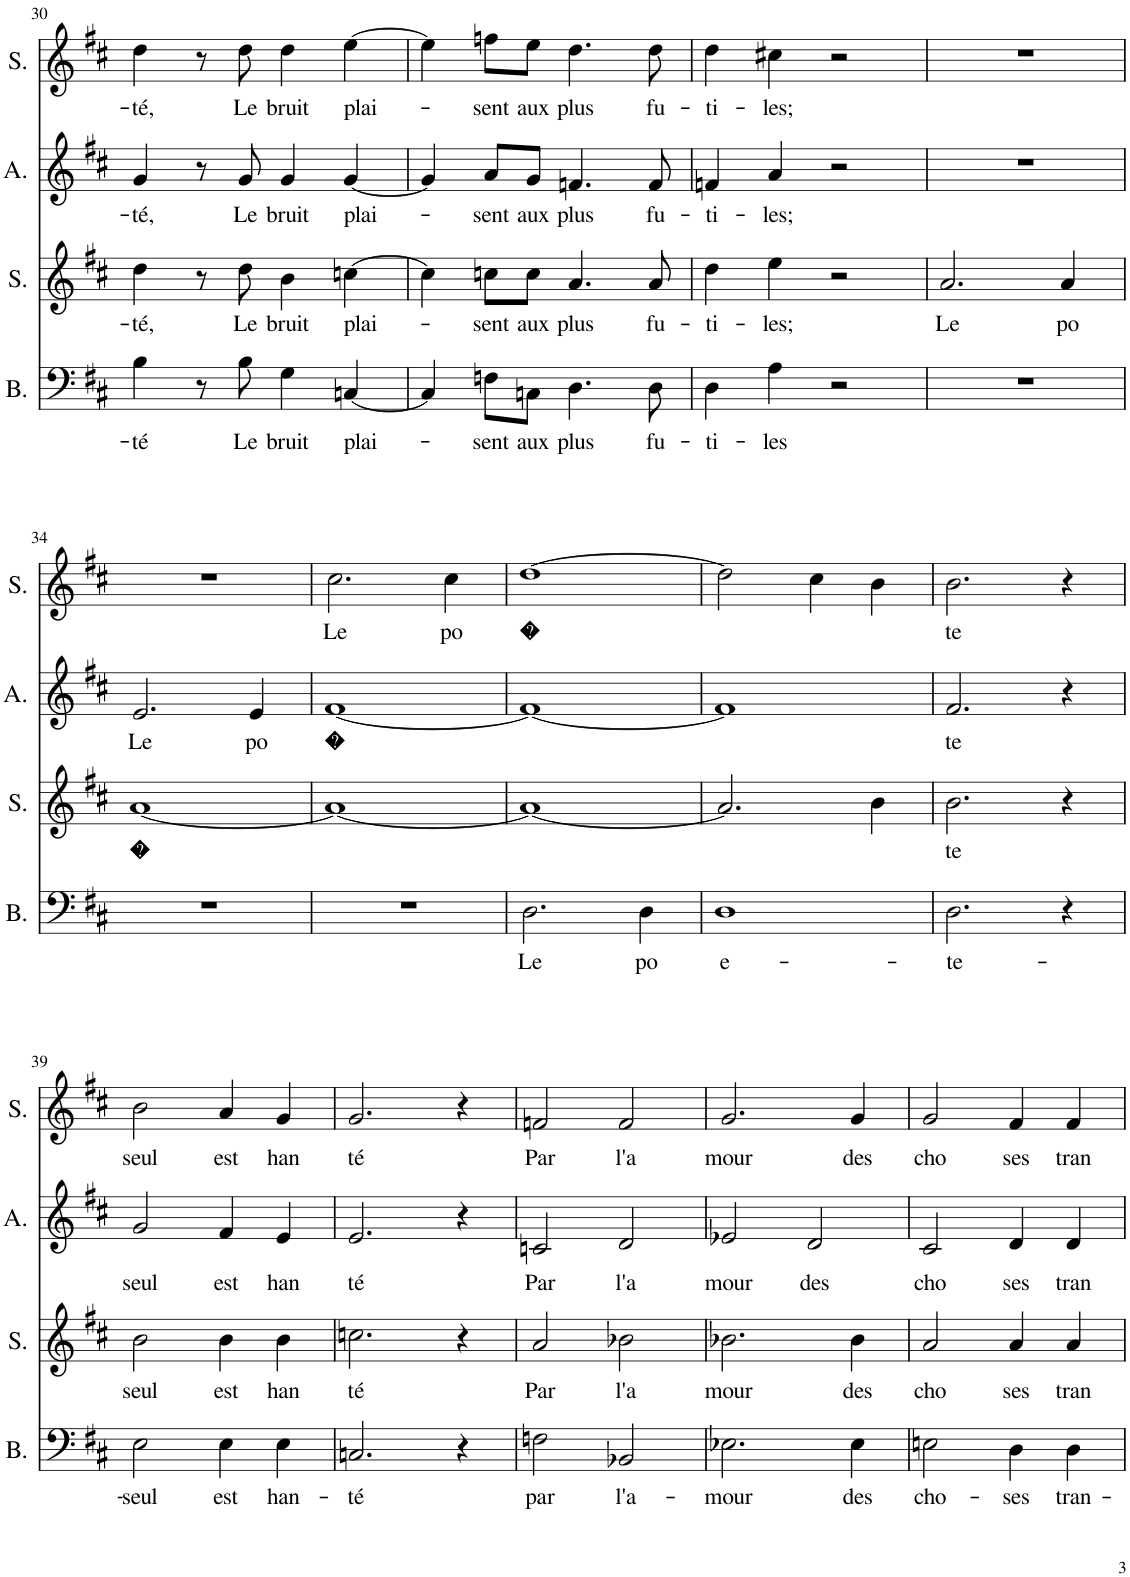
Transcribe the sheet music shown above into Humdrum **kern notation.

**kern	**text	**kern	**text	**kern	**text	**kern	**text
*part4	*part4	*part3	*part3	*part2	*part2	*part1	*part1
*staff4	*staff4	*staff3	*staff3	*staff2	*staff2	*staff1	*staff1
*I"Bas, b	*	*I"Sopraan, t	*	*I"Alt, a	*	*I"Sopraan, s	*
*I'B.	*	*I'S.	*	*I'A.	*	*I'S.	*
!!LO:PB:g=z
*clefF4	*	*clefG2	*	*clefG2	*	*clefG2	*
*k[f#c#]	*	*k[f#c#]	*	*k[f#c#]	*	*k[f#c#]	*
*M4/4	*	*M4/4	*	*M4/4	*	*M4/4	*
=30	=30	=30	=30	=30	=30	=30	=30
!	!LO:LY:b	!	!LO:LY:b	!	!LO:LY:b	!	!LO:LY:b
4B\	-té	4dd\	-té,	4g/	-té,	4dd\	-té,
8r	.	8r	.	8r	.	8r	.
!	!LO:LY:b	!	!LO:LY:b	!	!LO:LY:b	!	!LO:LY:b
8B\	Le	8dd\	Le	8g/	Le	8dd\	Le
!	!LO:LY:b	!	!LO:LY:b	!	!LO:LY:b	!	!LO:LY:b
4G\	bruit	4b\	bruit	4g/	bruit	4dd\	bruit
!	!LO:LY:b	!	!LO:LY:b	!	!LO:LY:b	!	!LO:LY:b
[4Cn/	plai-	[4ccn\	plai-	[4g/	plai-	[4ee\	plai-
=31	=31	=31	=31	=31	=31	=31	=31
4C/]	.	4cc\]	.	4g/]	.	4ee\]	.
!	!LO:LY:b	!	!LO:LY:b	!	!LO:LY:b	!	!LO:LY:b
8Fn\L	-sent	8ccn\L	sent	8a/L	-sent	8ffn\L	-sent
!	!LO:LY:b	!	!LO:LY:b	!	!LO:LY:b	!	!LO:LY:b
8Cn\J	aux	8cc\J	aux	8g/J	aux	8ee\J	aux
!	!LO:LY:b	!	!LO:LY:b	!	!LO:LY:b	!	!LO:LY:b
4.D\	plus	4.a/	plus	4.fn/	plus	4.dd\	plus
!	!LO:LY:b	!	!LO:LY:b	!	!LO:LY:b	!	!LO:LY:b
8D\	fu-	8a/	fu-	8f/	fu-	8dd\	fu-
=32	=32	=32	=32	=32	=32	=32	=32
!	!LO:LY:b	!	!LO:LY:b	!	!LO:LY:b	!	!LO:LY:b
4D\	-ti-	4dd\	-ti-	4fn/	-ti-	4dd\	-ti-
!	!LO:LY:b	!	!LO:LY:b	!	!LO:LY:b	!	!LO:LY:b
4A\	-les	4ee\	-les;	4a/	-les;	4cc#X\	-les;
2r	.	2r	.	2r	.	2r	.
=33	=33	=33	=33	=33	=33	=33	=33
!	!	!	!LO:LY:b	!	!	!	!
1r	.	2.a/	Le	1r	.	1r	.
!	!	!	!LO:LY:b	!	!	!	!
.	.	4a/	po	.	.	.	.
!!LO:LB:g=z
=34	=34	=34	=34	=34	=34	=34	=34
!	!	!	!LO:LY:b	!	!LO:LY:b	!	!
1r	.	[1a	�	2.e/	Le	1r	.
!	!	!	!	!	!LO:LY:b	!	!
.	.	.	.	4e/	po	.	.
=35	=35	=35	=35	=35	=35	=35	=35
!	!	!	!	!	!LO:LY:b	!	!LO:LY:b
1r	.	1a_	.	[1f#	�	2.cc#\	Le
!	!	!	!	!	!	!	!LO:LY:b
.	.	.	.	.	.	4cc#\	po
=36	=36	=36	=36	=36	=36	=36	=36
!	!LO:LY:b	!	!	!	!	!	!LO:LY:b
2.D\	Le	1a_	.	1f#_	.	[1dd	�
!	!LO:LY:b	!	!	!	!	!	!
4D\	po	.	.	.	.	.	.
=37	=37	=37	=37	=37	=37	=37	=37
!	!LO:LY:b	!	!	!	!	!	!
1D	e-	2.a/]	.	1f#]	.	2dd\]	.
.	.	.	.	.	.	4cc#\	.
.	.	4b\	.	.	.	4b\	.
=38	=38	=38	=38	=38	=38	=38	=38
!	!LO:LY:b	!	!LO:LY:b	!	!LO:LY:b	!	!LO:LY:b
2.D\	-te-	2.b\	te	2.f#/	te	2.b\	te
4r	.	4r	.	4r	.	4r	.
!!LO:LB:g=z
=39	=39	=39	=39	=39	=39	=39	=39
!	!LO:LY:b	!	!LO:LY:b	!	!LO:LY:b	!	!LO:LY:b
2E\	-seul	2b\	seul	2g/	seul	2b\	seul
!	!LO:LY:b	!	!LO:LY:b	!	!LO:LY:b	!	!LO:LY:b
4E\	est	4b\	est	4f#/	est	4a/	est
!	!LO:LY:b	!	!LO:LY:b	!	!LO:LY:b	!	!LO:LY:b
4E\	han-	4b\	han	4e/	han	4g/	han
=40	=40	=40	=40	=40	=40	=40	=40
!	!LO:LY:b	!	!LO:LY:b	!	!LO:LY:b	!	!LO:LY:b
2.Cn/	-té	2.ccn\	té	2.e/	té	2.g/	té
4r	.	4r	.	4r	.	4r	.
=41	=41	=41	=41	=41	=41	=41	=41
!	!LO:LY:b	!	!LO:LY:b	!	!LO:LY:b	!	!LO:LY:b
2Fn\	par	2a/	Par	2cn/	Par	2fn/	Par
!	!LO:LY:b	!	!LO:LY:b	!	!LO:LY:b	!	!LO:LY:b
2BB-X/	l'a-	2b-X\	l'a	2d/	l'a	2f/	l'a
=42	=42	=42	=42	=42	=42	=42	=42
!	!LO:LY:b	!	!LO:LY:b	!	!LO:LY:b	!	!LO:LY:b
2.E-X\	-mour	2.b-X\	mour	2e-X/	mour	2.g/	mour
!	!	!	!	!	!LO:LY:b	!	!
.	.	.	.	2d/	des	.	.
!	!LO:LY:b	!	!LO:LY:b	!	!	!	!LO:LY:b
4E-\	des	4b-\	des	.	.	4g/	des
=43	=43	=43	=43	=43	=43	=43	=43
!	!LO:LY:b	!	!LO:LY:b	!	!LO:LY:b	!	!LO:LY:b
2En\	cho-	2a/	cho	2c#/	cho	2g/	cho
!	!LO:LY:b	!	!LO:LY:b	!	!LO:LY:b	!	!LO:LY:b
4D\	-ses	4a/	ses	4d/	ses	4f#/	ses
!	!LO:LY:b	!	!LO:LY:b	!	!LO:LY:b	!	!LO:LY:b
4D\	tran-	4a/	tran	4d/	tran	4f#/	tran
=	=	=	=	=	=	=	=
*-	*-	*-	*-	*-	*-	*-	*-
